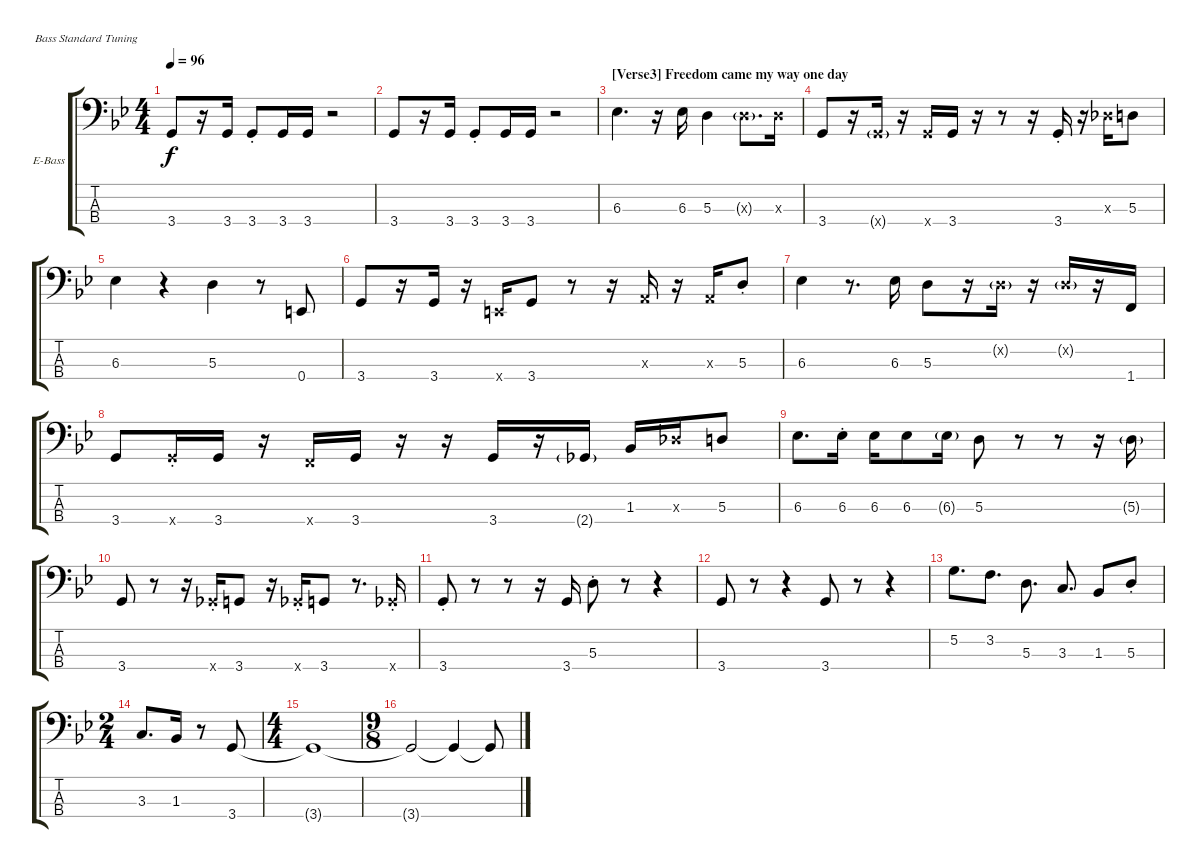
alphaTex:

\bracketExtendMode groupsimilarinstruments
\firstSystemTrackNameOrientation horizontal
\otherSystemsTrackNameOrientation horizontal
\track ("Bass" "E-Bass") {instrument electricbassfinger}
\staff {score tabs}
\tuning (G2 D2 A1 E1)
\ts (4 4)
\tempo 96
\clef f4
\ks gminor
3.4.8{dy f} r.16 3.4.16 3.4{st}.8 3.4.16 3.4.16 r.2 |
3.4.8 r.16 3.4.16 3.4{st}.8 3.4.16 3.4.16 r.2 |
\section ("" "[Verse3] Freedom came my way one day")
6.3.4{d} r.16 6.3.16 5.3.4 5.3{g x}.8{d} 5.3{x}.16 |
3.4.8 r.16 3.4{g x}.16 r.16 3.4{x}.16 3.4.16 r.16 r.8 r.16 3.4{st}.16 r.16 4.3{x}.16 5.3.8 |
6.3.4 r.4 5.3.4 r.8 0.4.8 |
3.4.8 r.16 3.4.16 r.16 0.4{x}.16 3.4.8 r.8 r.16 0.3{x}.16 r.16 0.3{x}.16 5.3{st}.8 |
6.3.4 r.8{d} 6.3.16 5.3.8 r.16 0.2{g x}.16 r.16 0.2{g x}.16 r.16 1.4.16 |
3.4.8 3.4{st x}.16 3.4.16 r.16 1.4{x}.16 3.4.16 r.16 r.16 3.4.16 r.16 2.4{g}.16 1.3.16 4.3{x}.16 5.3.8 |
6.3.8{d} 6.3{st}.16 6.3.16 6.3.8 6.3{g}.16 5.3.8 r.8 r.8 r.16 5.3{g}.16 |
3.4.8 r.8 r.16 2.4{st x}.16 3.4.8 r.16 2.4{st x}.16 3.4.8 r.8{d} 2.4{st x}.16 |
3.4{st}.8 r.8 r.8 r.16 3.4.16 5.3{st}.8 r.8 r.4 |
3.4.8 r.8 r.4 3.4.8 r.8 r.4 |
5.2.8{d} 3.2.8{d} 5.3.8{d} 3.3.8{d} 1.3.8 5.3{st}.8 |
\ts (2 4)
3.3.8{d} 1.3.16 r.8 3.4.8 |
\ts (4 4)
3.4{t}.1 |
\ts (9 8)
3.4{t}.2 3.4{t}.4 3.4{t}.8
